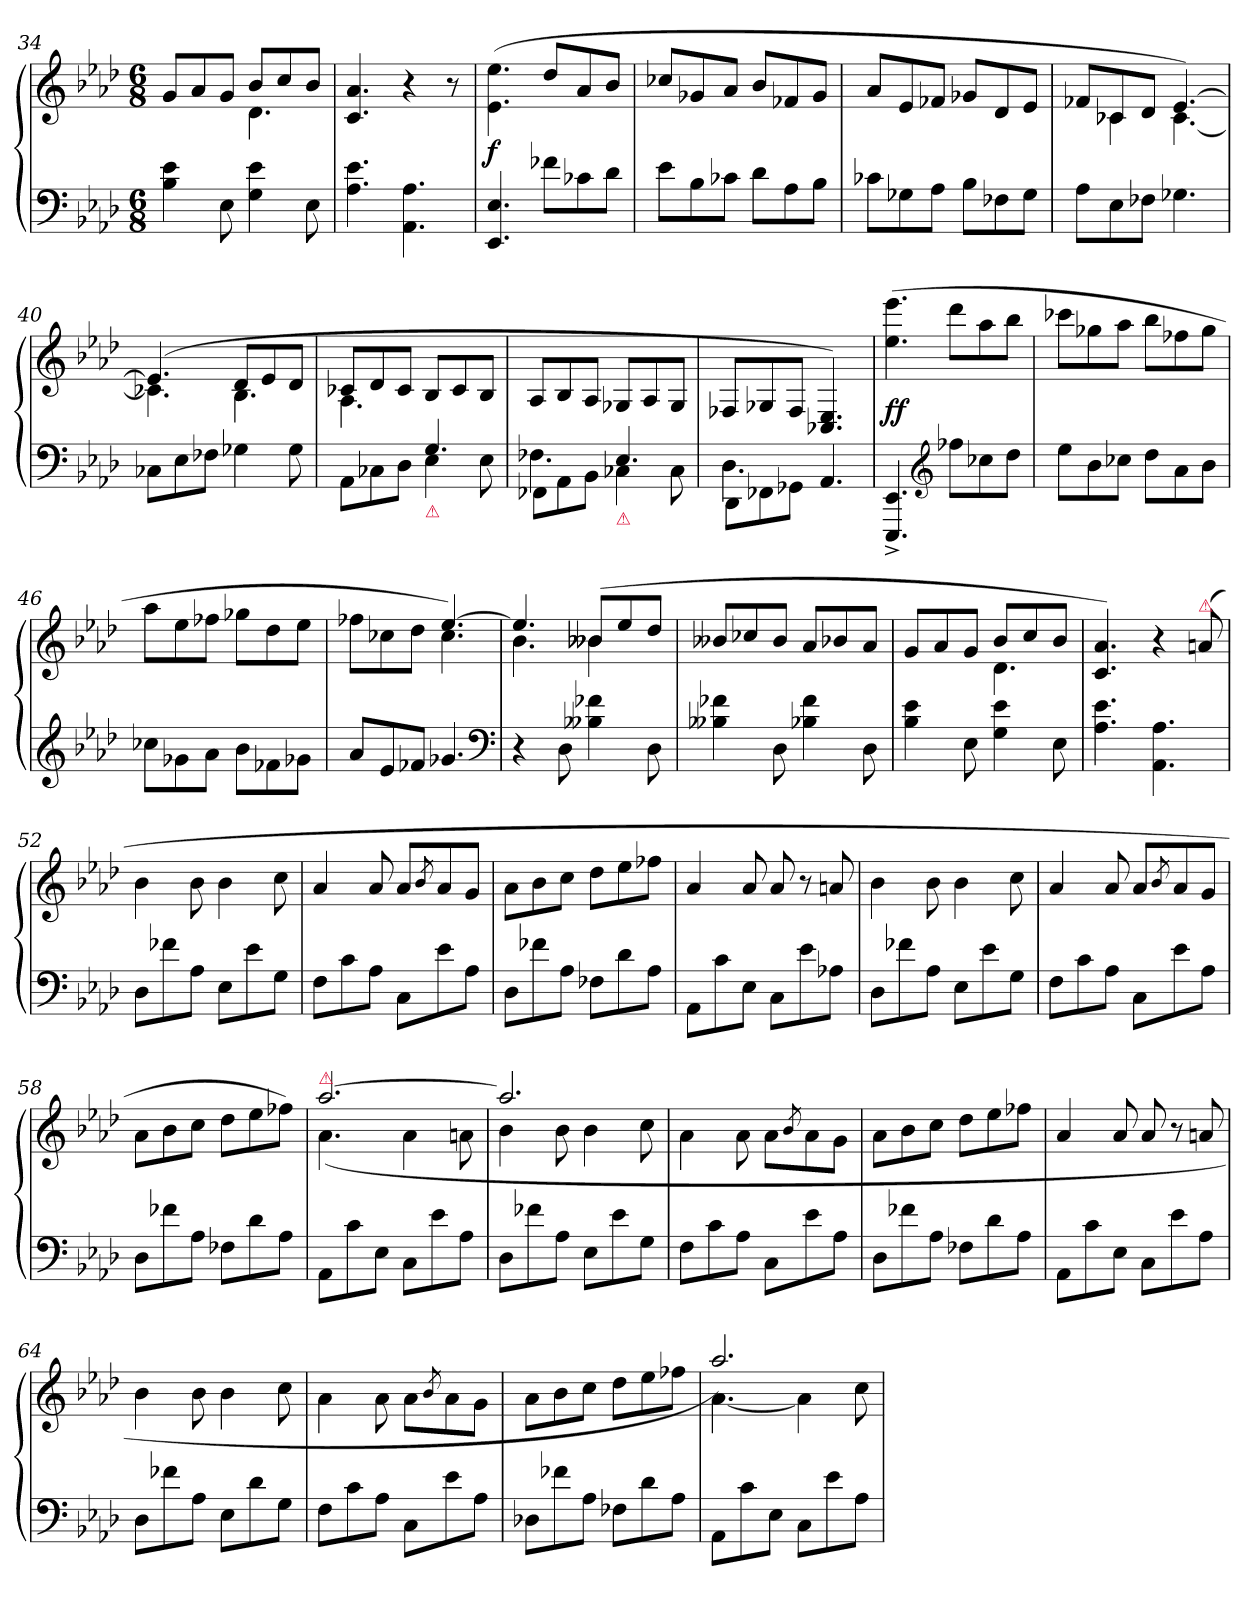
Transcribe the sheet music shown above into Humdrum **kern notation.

**kern	**kern	**dynam
*part1	*part1	*part1
*staff2	*staff1	*staff1/2
*clefF4	*clefG2	*
*k[b-e-a-d-]	*k[b-e-a-d-]	*
*A-:	*A-:	*
*M6/8	*M6/8	*
=34	=34	=34
*	*^	*
4B- 4e-	8gL	4.ryy	.
.	8a-	.	.
8E-	8gJ	.	.
4G 4e-	8b-L	4.d-	.
.	8cc	.	.
8E-	8b-J	.	.
*	*v	*v	*
=35	=35	=35
4.A- 4.e-	4.c 4.a-	.
4.AA- 4.A-	4r	.
.	8r	.
=36	=36	=36
4.EE- 4.E-	(>4.e-\ 4.ee-\	f
8f-XL	8dd-L	.
8c-X	8a-	.
8d-\J	8b-/J	.
=37	=37	=37
8e-\L	8cc-X/L	.
8B-\	8g-X/	.
8c-XJ	8a-J	.
8d-\L	8b-/L	.
8A-\	8f-X/	.
8B-\J	8g-/J	.
=38	=38	=38
8c-XL	8a-L	.
8G-X	8e-	.
8A-J	8f-XJ	.
8B-L	8g-XL	.
8F-X	8d-	.
8G-J	8e-J	.
=39	=39	=39
*	*^	*
8A-L	8f-XL	8ryy	.
8E-	8c-X	4c-X	.
8F-XJ	8d-J	.	.
4.G-X	[4.e-)	[4.c-	.
=40	=40	=40	=40
8C-XL	(>4.e-]	4.c-X]	.
8E-	.	.	.
8F-XJ	.	.	.
4G-X	8d-L	4.B-	.
.	8e-	.	.
8G-	8d-J	.	.
=41	=41	=41	=41
*^	*	*	*
4.ryy	8AA-\L	8c-XL	4.A-	.
.	8C-X\	8d-	.	.
.	8D-\J	8c-J	.	.
!LO:TX:b:color=crimson:t=⚠	!	!	!	!
4.G	4E-	8B-/L	4.ryy	.
.	.	8c-/	.	.
.	8E-	8B-/J	.	.
*	*	*v	*v	*
=42	=42	=42	=42
4.F-X\	8FF-X\L	8A-/L	.
.	8AA-\	8B-/	.
.	8BB-\J	8A-/J	.
!LO:TX:b:color=crimson:t=⚠	!	!	!
4.E-	4C-X\	8G-XL	.
.	.	8A-/	.
.	8C-\	8G-/J	.
=43	=43	=43	=43
4.D-\	8DD-L	8F-XL	.
.	8FF-X	8G-X	.
.	8GG-XJ	8F-/J	.
4.ryy	4.AA-	4.C-X/ 4.E-/)	.
*v	*v	*	*
=44	=44	=44
4.EEE-^> 4.EE-^>	(>4.ee- 4.eee-	ff
*clefG2	*	*
8ff-XL	8ddd-L	.
8cc-X	8aa-	.
8dd-J	8bb-J	.
=45	=45	=45
8ee-L	8ccc-XL	.
8b-	8gg-X	.
8cc-XJ	8aa-J	.
8dd-L	8bb-L	.
8a-	8ff-X	.
8b-J	8gg-J	.
=46	=46	=46
8cc-X\L	8aa-L	.
8g-X	8ee-	.
8a-J	8ff-XJ	.
8b-\L	8gg-XL	.
8f-X	8dd-	.
8g-XJ	8ee-J	.
=47	=47	=47
*	*^	*
8a-L	4.ryy	8ff-XL	.
8e-	.	8cc-X	.
8f-XJ	.	8dd-J	.
4.g-X	[4.ee-)	4.cc-	.
*clefF4	*	*	*
=48	=48	=48	=48
4r	4.ee-]	4.b-	.
8D-	.	.	.
4B--X 4f-X	(>8b--XL	4b--X	.
.	8ee-	.	.
8D-	8dd-J	8ryy	.
*	*v	*v	*
=49	=49	=49
4B--X 4f-X	8b--X/L	.
.	8cc-X	.
8D-	8b--J	.
4B-X 4f-	8a-L	.
.	8b-X	.
8D-	8a-J	.
=50	=50	=50
*	*^	*
4B- 4e-	8gL	4.ryy	.
.	8a-	.	.
8E-	8gJ	.	.
4G 4e-	8b-L	4.d-	.
.	8cc	.	.
8E-	8b-J	.	.
*	*v	*v	*
=51	=51	=51
4.A- 4.e-	4.c 4.a-)	.
4.AA- 4.A-	4r	.
!	!LO:TX:a:color=crimson:t=⚠	!
.	(>8an	.
=52	=52	=52
8D-L	4b-	.
8f-X	.	.
8A-J	8b-	.
8E-L	4b-	.
8e-	.	.
8GJ	8cc	.
=53	=53	=53
8FL	4a-	.
8c	.	.
8A-J	8a-	.
8CL	8a-L	.
.	8qb-/	.
8e-	8a-	.
8A-J	8gJ	.
=54	=54	=54
8D-L	8a-L	.
8f-X	8b-	.
8A-J	8ccJ	.
8F-XL	8dd-L	.
8d-	8ee-	.
8A-J	8ff-XJ	.
=55	=55	=55
8AA-L	4a-	.
8c	.	.
8E-J	8a-	.
8CL	8a-	.
8e-	8r	.
8A-XJ	8an	.
=56	=56	=56
8D-L	4b-	.
8f-X	.	.
8A-J	8b-	.
8E-L	4b-	.
8e-	.	.
8GJ	8cc	.
=57	=57	=57
8FL	4a-	.
8c	.	.
8A-J	8a-	.
8CL	8a-L	.
.	8qb-/	.
8e-	8a-	.
8A-J	8gJ	.
=58	=58	=58
8D-L	8a-L	.
8f-X	8b-	.
8A-J	8ccJ	.
8F-XL	8dd-L	.
8d-	8ee-	.
8A-J	8ff-XJ)	.
=59	=59	=59
*	*^	*
!	!LO:TX:a:color=crimson:t=⚠	!	!
8AA-L	[2.aa-	(>4.a-	.
8c	.	.	.
8E-J	.	.	.
8CL	.	4a-	.
8e-	.	.	.
8A-J	.	8an	.
=60	=60	=60	=60
8D-L	2.aa-]	4b-	.
8f-X	.	.	.
8A-J	.	8b-	.
8E-L	.	4b-	.
8e-	.	.	.
8GJ	.	8cc	.
*	*v	*v	*
=61	=61	=61
8FL	4a-\	.
8c	.	.
8A-J	8a-\	.
8CL	8a-\L	.
.	8qb-	.
8e-	8a-	.
8A-J	8gJ	.
=62	=62	=62
8D-L	8a-L	.
8f-X	8b-	.
8A-J	8ccJ	.
8F-XL	8dd-L	.
8d-	8ee-	.
8A-J	8ff-XJ	.
=63	=63	=63
8AA-L	4a-	.
8c	.	.
8E-J	8a-	.
8CL	8a-	.
8e-	8r	.
8A-J	8an	.
=64	=64	=64
8D-L	4b-	.
8f-X	.	.
8A-J	8b-	.
8E-L	4b-	.
8d-	.	.
8GJ	8cc	.
=65	=65	=65
8FL	4a-\	.
8c	.	.
8A-J	8a-\	.
8CL	8a-\L	.
.	8qb-	.
8e-	8a-	.
8A-J	8gJ	.
=66	=66	=66
8D-XL	8a-L	.
8f-X	8b-	.
8A-J	8ccJ	.
8F-XL	8dd-L	.
8d-	8ee-	.
8A-J	8ff-XJ	.
=67	=67	=67
*	*^	*
8AA-L	2.aa-)	[4.a-	.
8c	.	.	.
8E-J	.	.	.
8CL	.	4a-]	.
8e-	.	.	.
8A-J	.	8cc	.
*	*v	*v	*
=	=	=
*-	*-	*-
